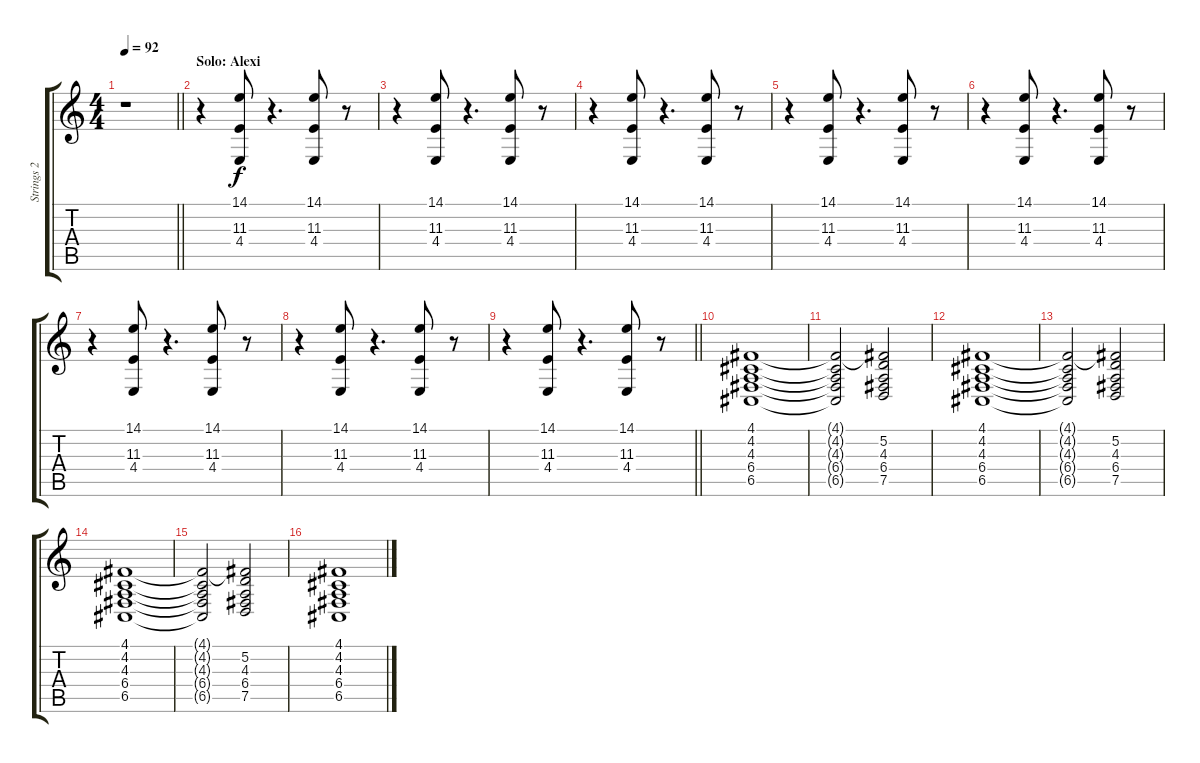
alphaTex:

\track ("Strings 2" "Strings 2") {instrument stringensemble1}
\staff {score tabs}
\tuning (D4 A3 F3 C3 G2 D2) {hide}
\ts (4 4)
\tempo 92
\clef g2
\barLineRight lightlight
\ks c
r.1{dy f} |
\section ("" "Solo: Alexi")
r.4{volume 10 balance 13} (14.1 11.3 4.4).8 r.4{d} (14.1 11.3 4.4).8 r.8 |
r.4{volume 10 balance 13} (14.1 11.3 4.4).8 r.4{d} (14.1 11.3 4.4).8 r.8 |
r.4{volume 10 balance 13} (14.1 11.3 4.4).8 r.4{d} (14.1 11.3 4.4).8 r.8 |
r.4{volume 10 balance 13} (14.1 11.3 4.4).8 r.4{d} (14.1 11.3 4.4).8 r.8 |
r.4{volume 10 balance 13} (14.1 11.3 4.4).8 r.4{d} (14.1 11.3 4.4).8 r.8 |
r.4{volume 10 balance 13} (14.1 11.3 4.4).8 r.4{d} (14.1 11.3 4.4).8 r.8 |
r.4{volume 10 balance 13} (14.1 11.3 4.4).8 r.4{d} (14.1 11.3 4.4).8 r.8 |
\barLineRight lightlight
r.4{volume 10 balance 13} (14.1 11.3 4.4).8 r.4{d} (14.1 11.3 4.4).8 r.8 |
(4.1 4.2 4.3 6.4 6.5).1{volume 8 instrument stringensemble1} |
(4.1{t} 4.2{t} 4.3{t} 6.4{t} 6.5{t}).2 (4.1{t} 5.2 4.3 6.4 7.5).2 |
(4.1 4.2 4.3 6.4 6.5).1 |
(4.1{t} 4.2{t} 4.3{t} 6.4{t} 6.5{t}).2 (4.1{t} 5.2 4.3 6.4 7.5).2 |
(4.1 4.2 4.3 6.4 6.5).1 |
(4.1{t} 4.2{t} 4.3{t} 6.4{t} 6.5{t}).2 (4.1{t} 5.2 4.3 6.4 7.5).2 |
(4.1 4.2 4.3 6.4 6.5).1
